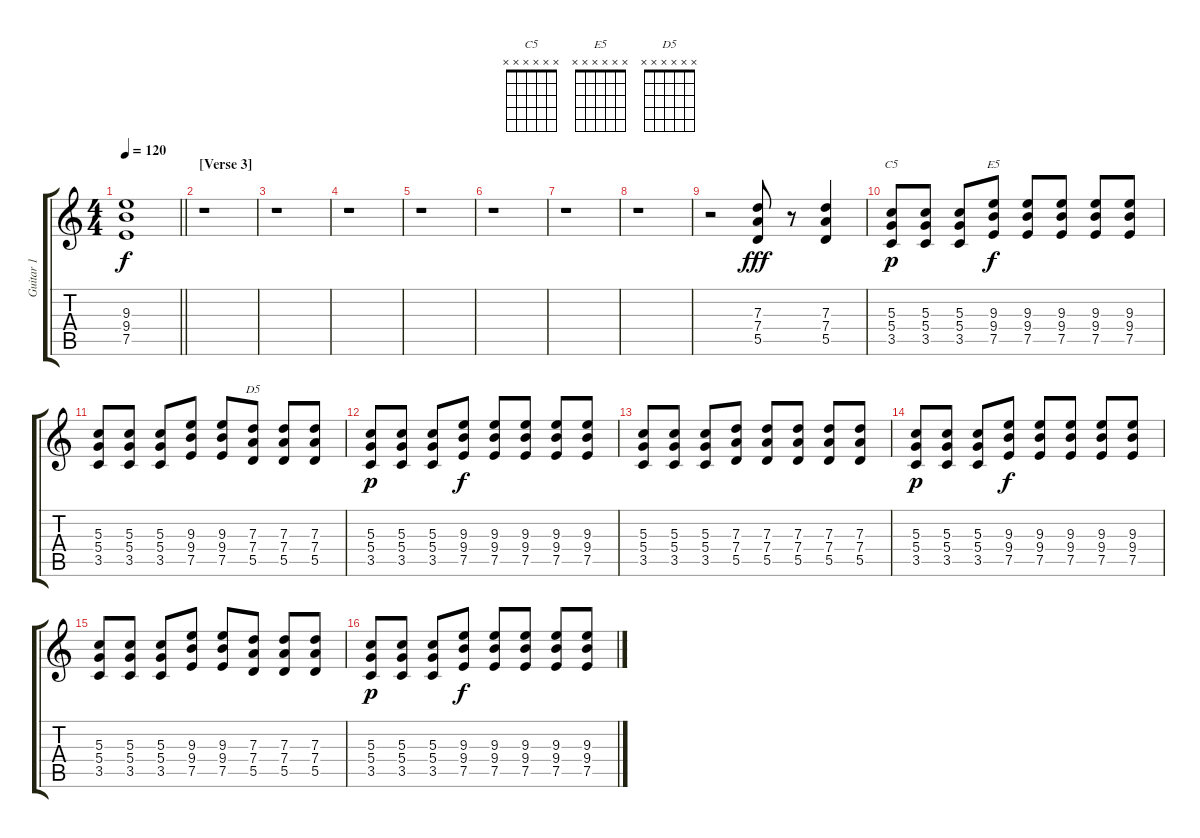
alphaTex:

\track ("Guitar 1" "Guitar 1") {instrument distortionguitar}
\staff {score tabs}
\tuning (E4 B3 G3 D3 A2 E2) {hide}
\chord ("C5" x x x x x x)
\chord ("E5" x x x x x x)
\chord ("D5" x x x x x x)
\ts (4 4)
\tempo 120
\clef g2
\barLineRight lightlight
\ks c
(9.3{t} 9.4{t} 7.5{t}).1{dy f} |
\section ("" "[Verse 3]")
r.1 |
r.1 |
r.1 |
r.1 |
r.1 |
r.1 |
r.1 |
r.2 (7.3 7.4 5.5).8{dy fff} r.8 (7.3 7.4 5.5).4 |
(5.3 5.4 3.5).8{ch "C5" dy p} (5.3 5.4 3.5).8 (5.3 5.4 3.5).8 (9.3 9.4 7.5).8{ch "E5" dy f} (9.3 9.4 7.5).8 (9.3 9.4 7.5).8 (9.3 9.4 7.5).8 (9.3 9.4 7.5).8 |
(5.3 5.4 3.5).8 (5.3 5.4 3.5).8 (5.3 5.4 3.5).8 (9.3 9.4 7.5).8 (9.3 9.4 7.5).8 (7.3 7.4 5.5).8{ch "D5"} (7.3 7.4 5.5).8 (7.3 7.4 5.5).8 |
(5.3 5.4 3.5).8{dy p} (5.3 5.4 3.5).8 (5.3 5.4 3.5).8 (9.3 9.4 7.5).8{dy f} (9.3 9.4 7.5).8 (9.3 9.4 7.5).8 (9.3 9.4 7.5).8 (9.3 9.4 7.5).8 |
(5.3 5.4 3.5).8 (5.3 5.4 3.5).8 (5.3 5.4 3.5).8 (7.3 7.4 5.5).8 (7.3 7.4 5.5).8 (7.3 7.4 5.5).8 (7.3 7.4 5.5).8 (7.3 7.4 5.5).8 |
(5.3 5.4 3.5).8{dy p} (5.3 5.4 3.5).8 (5.3 5.4 3.5).8 (9.3 9.4 7.5).8{dy f} (9.3 9.4 7.5).8 (9.3 9.4 7.5).8 (9.3 9.4 7.5).8 (9.3 9.4 7.5).8 |
(5.3 5.4 3.5).8 (5.3 5.4 3.5).8 (5.3 5.4 3.5).8 (9.3 9.4 7.5).8 (9.3 9.4 7.5).8 (7.3 7.4 5.5).8 (7.3 7.4 5.5).8 (7.3 7.4 5.5).8 |
(5.3 5.4 3.5).8{dy p} (5.3 5.4 3.5).8 (5.3 5.4 3.5).8 (9.3 9.4 7.5).8{dy f} (9.3 9.4 7.5).8 (9.3 9.4 7.5).8 (9.3 9.4 7.5).8 (9.3 9.4 7.5).8
